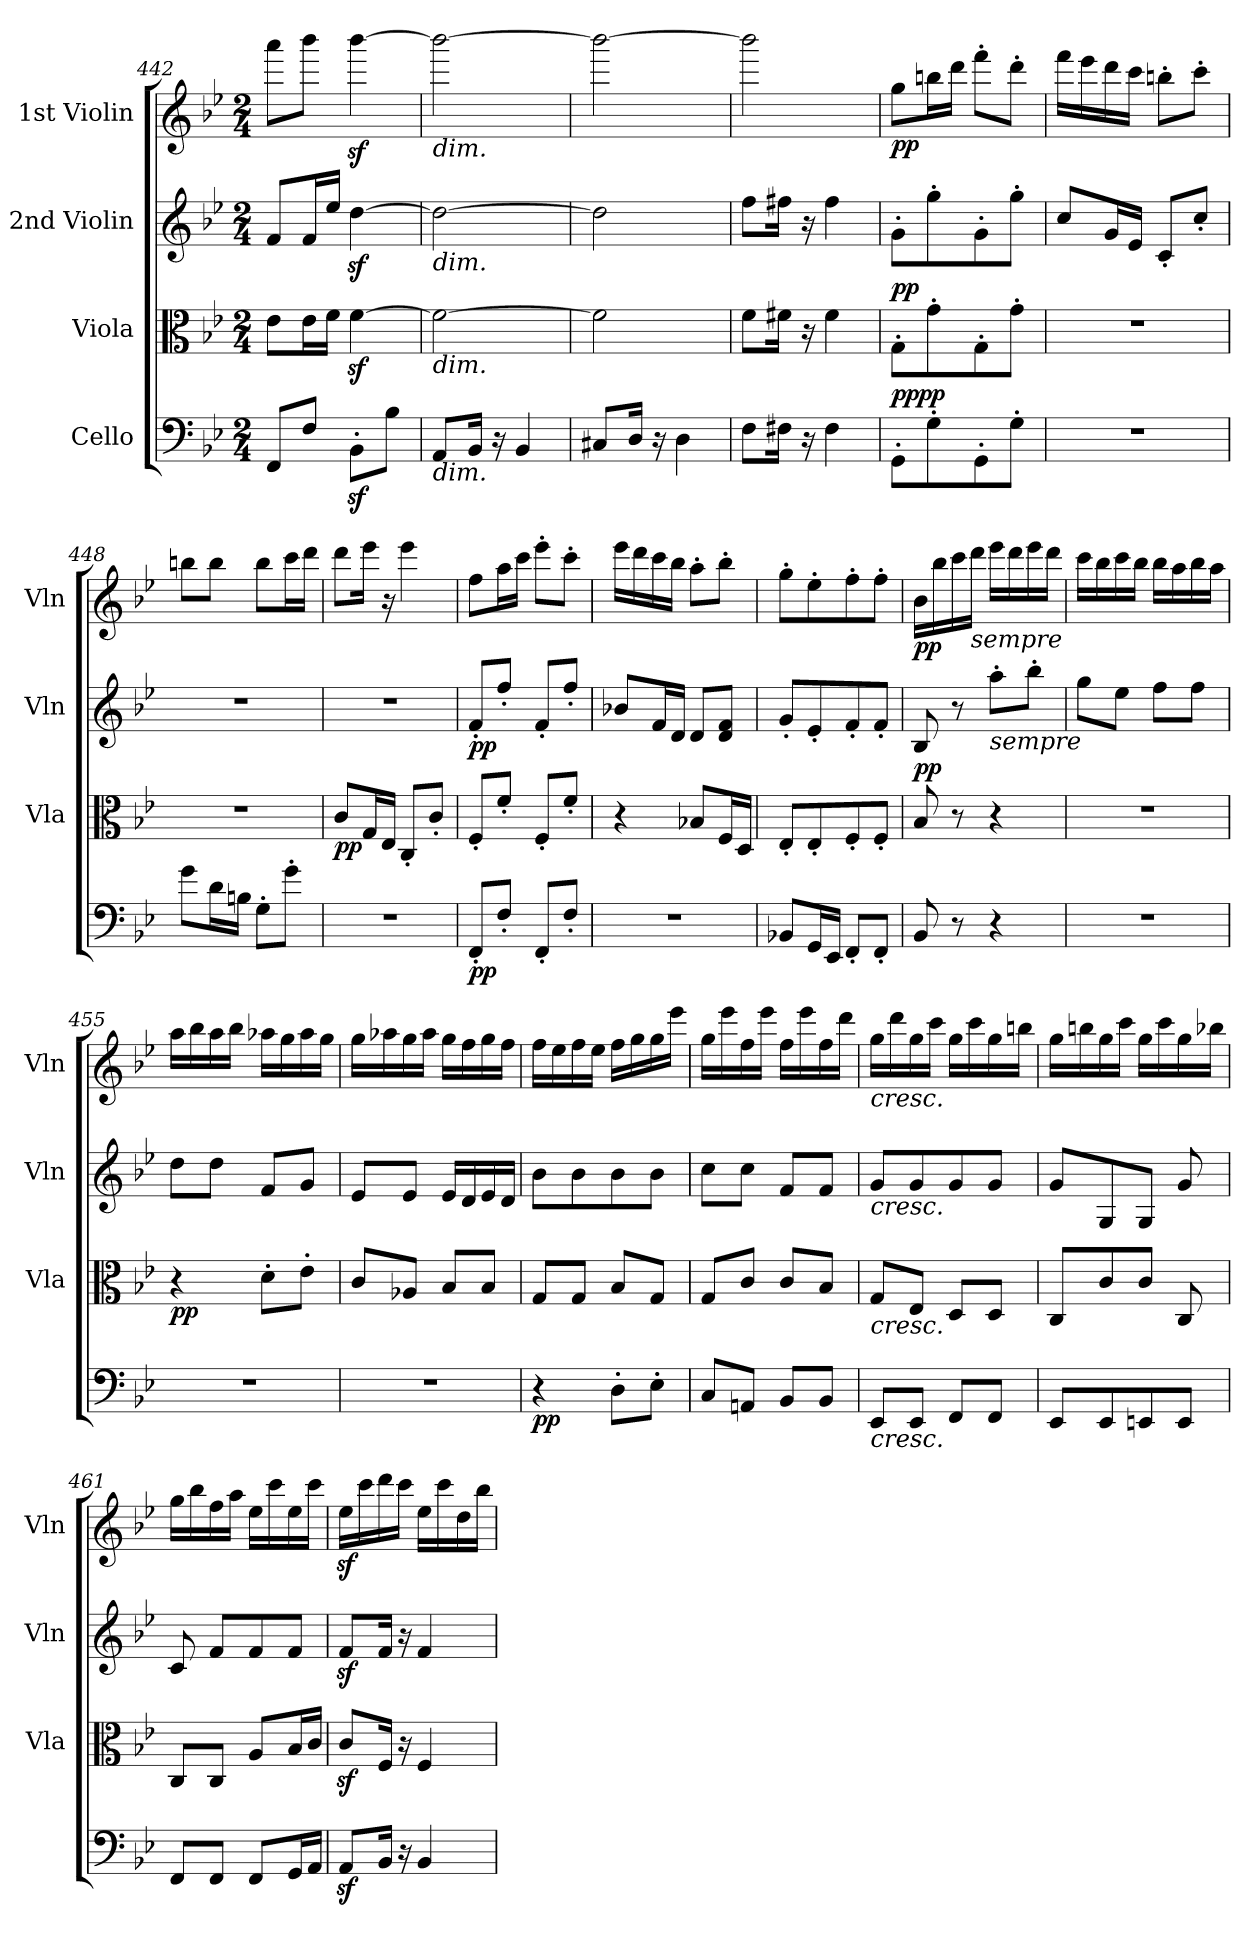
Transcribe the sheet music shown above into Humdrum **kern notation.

**kern	**dynam	**kern	**dynam	**kern	**dynam	**kern	**dynam
*part4	*part4	*part3	*part3	*part2	*part2	*part1	*part1
*staff4	*staff4	*staff3	*staff3	*staff2	*staff2	*staff1	*staff1
*I"Cello	*	*I"Viola	*	*I"2nd Violin	*	*I"1st Violin	*
*	*	*I'Vla	*	*I'Vln	*	*I'Vln	*
*clefF4	*	*clefC3	*	*clefG2	*	*clefG2	*
*k[b-e-]	*	*k[b-e-]	*	*k[b-e-]	*	*k[b-e-]	*
*B-:	*	*B-:	*	*B-:	*	*B-:	*
*M2/4	*	*M2/4	*	*M2/4	*	*M2/4	*
=442	=442	=442	=442	=442	=442	=442	=442
8FF/L	.	8e-\L	.	8f/L	.	8aaa\L	.
8F/J	.	16e-\L	.	16f/L	.	8bbb-\J	.
.	.	16f\JJ	.	16ee-/JJ	.	.	.
8BB-z<'\L	.	[4fz<\	.	[4ddz<\	.	[4bbb-z<\	.
8B-\J	.	.	.	.	.	.	.
=443	=443	=443	=443	=443	=443	=443	=443
!	!	!	!	!	!	!LO:TX:b:i:t=dim.	!
!	!	!	!	!LO:TX:b:i:t=dim.	!	!	!
!	!	!LO:TX:b:i:t=dim.	!	!	!	!	!
!LO:TX:b:i:t=dim.	!	!	!	!	!	!	!
8AA/L	.	2f\_	.	2dd\_	.	2bbb-\_	.
16BB-/Jk	.	.	.	.	.	.	.
16r	.	.	.	.	.	.	.
4BB-/	.	.	.	.	.	.	.
=444	=444	=444	=444	=444	=444	=444	=444
8C#X/L	.	2f\]	.	2dd\]	.	2bbb-\_	.
16D/Jk	.	.	.	.	.	.	.
16r	.	.	.	.	.	.	.
4D\	.	.	.	.	.	.	.
=445	=445	=445	=445	=445	=445	=445	=445
8F\L	.	8f\L	.	8ff\L	.	2bbb-\]	.
16F#X\Jk	.	16f#X\Jk	.	16ff#X\Jk	.	.	.
16r	.	16r	.	16r	.	.	.
4F#\	.	4f#\	.	4ff#\	.	.	.
=446	=446	=446	=446	=446	=446	=446	=446
!	!LO:DY:b	!	!	!	!	!	!
!	!LO:DY:n=1:a	!	!LO:DY:a	!	!	!	!LO:DY:b
8GG'\L	pp pp	8G'\L	pp	8g'\L	.	8gg\L	pp
8G'\	.	8g'\	.	8gg'\	.	16bbn\L	.
.	.	.	.	.	.	16ddd\JJ	.
8GG'\	.	8G'\	.	8g'\	.	8fff'\L	.
8G'\J	.	8g'\J	.	8gg'\J	.	8ddd'\J	.
=447	=447	=447	=447	=447	=447	=447	=447
2r	.	2r	.	8cc/L	.	16fff\LL	.
.	.	.	.	.	.	16eee-\	.
.	.	.	.	16g/L	.	16ddd\	.
.	.	.	.	16e-/JJ	.	16ccc\JJ	.
.	.	.	.	8c'/L	.	8bbn'\L	.
.	.	.	.	8cc'/J	.	8ccc'\J	.
=448	=448	=448	=448	=448	=448	=448	=448
8g\L	.	2r	.	2r	.	8bbn\L	.
16d\L	.	.	.	.	.	8bb\J	.
16Bn\JJ	.	.	.	.	.	.	.
8G'\L	.	.	.	.	.	8bb\L	.
8g'\J	.	.	.	.	.	16ccc\L	.
.	.	.	.	.	.	16ddd\JJ	.
=449	=449	=449	=449	=449	=449	=449	=449
!	!	!	!LO:DY:b	!	!	!	!
2r	.	8c/L	pp	2r	.	8ddd\L	.
.	.	16G/L	.	.	.	16eee-\Jk	.
.	.	16E-/JJ	.	.	.	16r	.
.	.	8C'/L	.	.	.	4eee-\	.
.	.	8c'/J	.	.	.	.	.
=450	=450	=450	=450	=450	=450	=450	=450
!	!LO:DY:b	!	!	!	!LO:DY:b	!	!
8FF'/L	pp	8F'/L	.	8f'/L	pp	8ff\L	.
8F'/J	.	8f'/J	.	8ff'/J	.	16aa\L	.
.	.	.	.	.	.	16ccc\JJ	.
8FF'/L	.	8F'/L	.	8f'/L	.	8eee-'\L	.
8F'/J	.	8f'/J	.	8ff'/J	.	8ccc'\J	.
=451	=451	=451	=451	=451	=451	=451	=451
2r	.	4r	.	8b-X/L	.	16eee-\LL	.
.	.	.	.	.	.	16ddd\	.
.	.	.	.	16f/L	.	16ccc\	.
.	.	.	.	16d/JJ	.	16bb-\JJ	.
.	.	8B-X/L	.	8d/L	.	8aa'\L	.
.	.	16F/L	.	8d/ 8f/J	.	8bb-'\J	.
.	.	16D/JJ	.	.	.	.	.
=452	=452	=452	=452	=452	=452	=452	=452
8BB-X/L	.	8E-'/L	.	8g'/L	.	8gg'\L	.
16GG/L	.	8E-'/	.	8e-'/	.	8ee-'\	.
16EE-/JJ	.	.	.	.	.	.	.
8FF'/L	.	8F'/	.	8f'/	.	8ff'\	.
8FF'/J	.	8F'/J	.	8f'/J	.	8ff'\J	.
=453	=453	=453	=453	=453	=453	=453	=453
!	!	!	!LO:DY:a	!	!	!	!LO:DY:b
8BB-/	.	8B-/	pp	8B-/	.	16b-\LL	pp
.	.	.	.	.	.	16bb-\	.
8r	.	8r	.	8r	.	16ccc\	.
!	!	!	!	!	!	!LO:TX:b:i:t=sempre	!
.	.	.	.	.	.	16ddd\JJ	.
!	!	!	!	!LO:TX:b:i:t=sempre	!	!	!
4r	.	4r	.	8aa'\L	.	16eee-\LL	.
.	.	.	.	.	.	16ddd\	.
.	.	.	.	8bb-'\J	.	16eee-\	.
.	.	.	.	.	.	16ddd\JJ	.
=454	=454	=454	=454	=454	=454	=454	=454
2r	.	2r	.	8gg\L	.	16ccc\LL	.
.	.	.	.	.	.	16bb-\	.
.	.	.	.	8ee-\J	.	16ccc\	.
.	.	.	.	.	.	16bb-\JJ	.
.	.	.	.	8ff\L	.	16bb-\LL	.
.	.	.	.	.	.	16aa\	.
.	.	.	.	8ff\J	.	16bb-\	.
.	.	.	.	.	.	16aa\JJ	.
=455	=455	=455	=455	=455	=455	=455	=455
!	!	!	!LO:DY:b	!	!	!	!
2r	.	4r	pp	8dd\L	.	16aa\LL	.
.	.	.	.	.	.	16bb-\	.
.	.	.	.	8dd\J	.	16aa\	.
.	.	.	.	.	.	16bb-\JJ	.
.	.	8d'\L	.	8f/L	.	16aa-X\LL	.
.	.	.	.	.	.	16gg\	.
.	.	8e-'\J	.	8g/J	.	16aa-\	.
.	.	.	.	.	.	16gg\JJ	.
=456	=456	=456	=456	=456	=456	=456	=456
2r	.	8c/L	.	8e-/L	.	16gg\LL	.
.	.	.	.	.	.	16aa-X\	.
.	.	8A-X/J	.	8e-/J	.	16gg\	.
.	.	.	.	.	.	16aa-\JJ	.
.	.	8B-/L	.	16e-/LL	.	16gg\LL	.
.	.	.	.	16d/	.	16ff\	.
.	.	8B-/J	.	16e-/	.	16gg\	.
.	.	.	.	16d/JJ	.	16ff\JJ	.
=457	=457	=457	=457	=457	=457	=457	=457
!	!LO:DY:b	!	!	!	!	!	!
4r	pp	8G/L	.	8b-\L	.	16ff\LL	.
.	.	.	.	.	.	16ee-\	.
.	.	8G/J	.	8b-\	.	16ff\	.
.	.	.	.	.	.	16ee-\JJ	.
8D'\L	.	8B-/L	.	8b-\	.	16ff\LL	.
.	.	.	.	.	.	16gg\	.
8E-'\J	.	8G/J	.	8b-\J	.	16gg\	.
.	.	.	.	.	.	16eee-\JJ	.
=458	=458	=458	=458	=458	=458	=458	=458
8C/L	.	8G/L	.	8cc\L	.	16gg\LL	.
.	.	.	.	.	.	16eee-\	.
8AAn/J	.	8c/J	.	8cc\J	.	16ff\	.
.	.	.	.	.	.	16eee-\JJ	.
8BB-/L	.	8c/L	.	8f/L	.	16ff\LL	.
.	.	.	.	.	.	16eee-\	.
8BB-/J	.	8B-/J	.	8f/J	.	16ff\	.
.	.	.	.	.	.	16ddd\JJ	.
=459	=459	=459	=459	=459	=459	=459	=459
!	!	!	!	!	!	!LO:TX:b:i:t=cresc.	!
!	!	!	!	!LO:TX:b:i:t=cresc.	!	!	!
!	!	!LO:TX:b:i:t=cresc.	!	!	!	!	!
!LO:TX:b:i:t=cresc.	!	!	!	!	!	!	!
8EE-/L	.	8G/L	.	8g/L	.	16gg\LL	.
.	.	.	.	.	.	16ddd\	.
8EE-/J	.	8E-/J	.	8g/	.	16gg\	.
.	.	.	.	.	.	16ccc\JJ	.
8FF/L	.	8D/L	.	8g/	.	16gg\LL	.
.	.	.	.	.	.	16ccc\	.
8FF/J	.	8D/J	.	8g/J	.	16gg\	.
.	.	.	.	.	.	16bbn\JJ	.
=460	=460	=460	=460	=460	=460	=460	=460
8EE-/L	.	8C/L	.	8g/L	.	16gg\LL	.
.	.	.	.	.	.	16bbn\	.
8EE-/	.	8c/	.	8G/	.	16gg\	.
.	.	.	.	.	.	16ccc\JJ	.
8EEn/	.	8c/J	.	8G/J	.	16gg\LL	.
.	.	.	.	.	.	16ccc\	.
8EE/J	.	8C/	.	8g/	.	16gg\	.
.	.	.	.	.	.	16bb-X\JJ	.
=461	=461	=461	=461	=461	=461	=461	=461
8FF/L	.	8C/L	.	8c/	.	16gg\LL	.
.	.	.	.	.	.	16bb-\	.
8FF/J	.	8C/J	.	8f/L	.	16ff\	.
.	.	.	.	.	.	16aa\JJ	.
8FF/L	.	8A/L	.	8f/	.	16ee-\LL	.
.	.	.	.	.	.	16ccc\	.
16GG/L	.	16B-/L	.	8f/J	.	16ee-\	.
16AA/JJ	.	16c/JJ	.	.	.	16ccc\JJ	.
=462	=462	=462	=462	=462	=462	=462	=462
8AAz</L	.	8cz</L	.	8fz</L	.	16ee-z<\LL	.
.	.	.	.	.	.	16ccc\	.
16BB-/Jk	.	16F/Jk	.	16f/Jk	.	16ddd\	.
16r	.	16r	.	16r	.	16ccc\JJ	.
4BB-/	.	4F/	.	4f/	.	16ee-\LL	.
.	.	.	.	.	.	16ccc\	.
.	.	.	.	.	.	16dd\	.
.	.	.	.	.	.	16bb-\JJ	.
=	=	=	=	=	=	=	=
*-	*-	*-	*-	*-	*-	*-	*-
